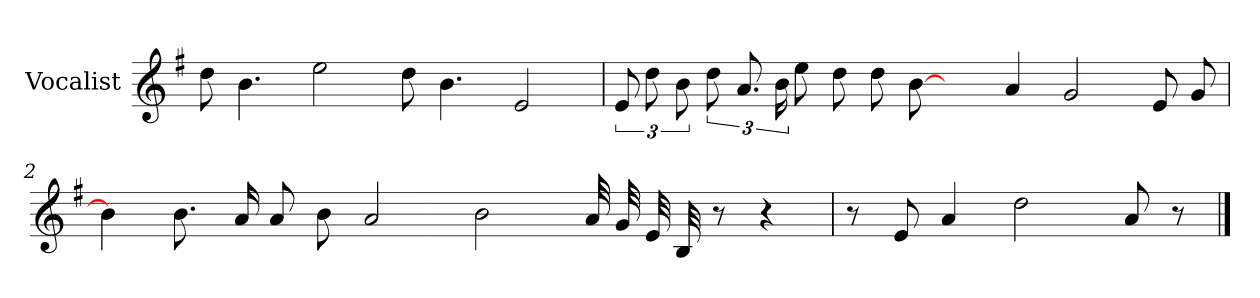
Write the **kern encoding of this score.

**kern
*part1
*staff1
*I"Vocalist
*k[f#]
*G:
=
8dd
4.b
2ee
8dd
4.b
2e
=1
12e
12dd
12b
12dd
12.a
24b
8ee
8dd
8dd
[8b
4ryy
4a
2g
8e
8g
=2
4b]
8.b
16a
8a
8b
2a
2b
32a
32g
32e
32B
8r
4r
=3
8r
8e
4a
2dd
8a
8r
==
*-
